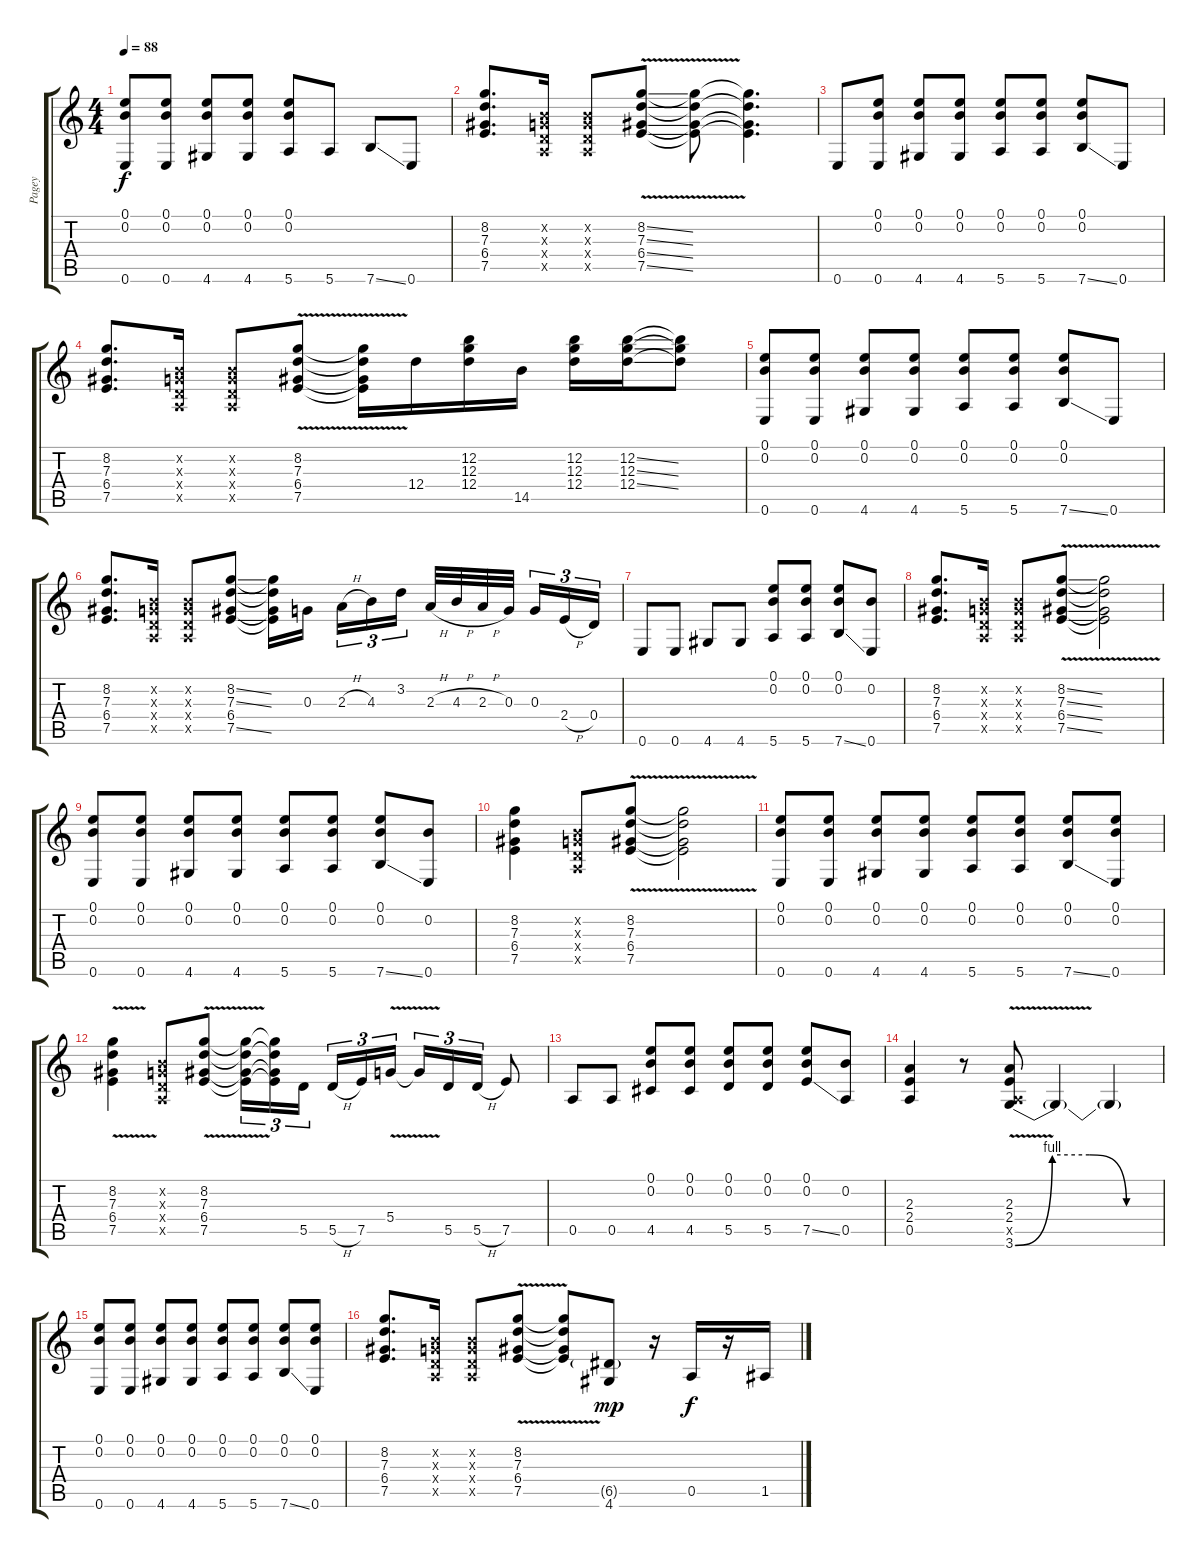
\track ("Pagey" "Pagey") {instrument distortionguitar}
\staff {score tabs}
\tuning (E4 B3 G3 D3 A2 E2) {hide}
\ts (4 4)
\tempo 88
\clef g2
\ks c
(0.1 0.2 0.6).8{dy f instrument distortionguitar} (0.1 0.2 0.6).8 (0.1 0.2 4.6).8 (0.1 0.2 4.6).8 (0.1 0.2 5.6).8 5.6.8 7.6{ss}.8 0.6.8 |
(8.2 7.3 6.4 7.5).8{d} (0.2{x} 0.3{x} 0.4{x} 0.5{x}).16 (0.2{x} 0.3{x} 0.4{x} 0.5{x}).8 (8.2{v ss} 7.3{v ss} 6.4{v ss} 7.5{v ss}).8 (8.2{t} 7.3{t} 6.4{t} 7.5{t}).8 (8.2{t} 7.3{t} 6.4{t} 7.5{t}).4{d} |
0.6.8 (0.1 0.2 0.6).8 (0.1 0.2 4.6).8 (0.1 0.2 4.6).8 (0.1 0.2 5.6).8 (0.1 0.2 5.6).8 (0.1 0.2 7.6{ss}).8 0.6.8 |
(8.2 7.3 6.4 7.5).8{d} (0.2{x} 0.3{x} 0.4{x} 0.5{x}).16 (0.2{x} 0.3{x} 0.4{x} 0.5{x}).8 (8.2{v} 7.3{v} 6.4{v} 7.5{v}).8 (8.2{t} 7.3{t} 6.4{t} 7.5{t}).16 12.4.16 (12.2 12.3 12.4).16 14.5.16 (12.2 12.3 12.4).16 (12.2{ss} 12.3{ss} 12.4{ss}).16 (12.2{t} 12.3{t} 12.4{t}).8 |
(0.1 0.2 0.6).8 (0.1 0.2 0.6).8 (0.1 0.2 4.6).8 (0.1 0.2 4.6).8 (0.1 0.2 5.6).8 (0.1 0.2 5.6).8 (0.1 0.2 7.6{ss}).8 0.6.8 |
(8.2 7.3 6.4 7.5).8{d} (0.2{x} 0.3{x} 0.4{x} 0.5{x}).16 (0.2{x} 0.3{x} 0.4{x} 0.5{x}).8 (8.2{ss} 7.3{ss} 6.4 7.5{ss}).8 (8.2{t} 7.3{t} 6.4{t} 7.5{t}).16 0.3.16{beam splitsecondary} 2.3{h}.16{tu (3 2)} 4.3.16{tu (3 2)} 3.2.16{tu (3 2)} 2.3{h}.32 4.3{h}.32 2.3{h}.32 0.3.32{beam splitsecondary} 0.3.16{tu (3 2)} 2.4{h}.16{tu (3 2)} 0.4.16{tu (3 2)} |
0.6.8 0.6.8 4.6.8 4.6.8 (0.1 0.2 5.6).8 (0.1 0.2 5.6).8 (0.1 0.2 7.6{ss}).8 (0.2 0.6).8 |
(8.2 7.3 6.4 7.5).8{d} (0.2{x} 0.3{x} 0.4{x} 0.5{x}).16 (0.2{x} 0.3{x} 0.4{x} 0.5{x}).8 (8.2{v ss} 7.3{v ss} 6.4{v ss} 7.5{v ss}).8 (8.2{t} 7.3{t} 6.4{t} 7.5{t}).2 |
(0.1 0.2 0.6).8 (0.1 0.2 0.6).8 (0.1 0.2 4.6).8 (0.1 0.2 4.6).8 (0.1 0.2 5.6).8 (0.1 0.2 5.6).8 (0.1 0.2 7.6{ss}).8 (0.2 0.6).8 |
(8.2 7.3 6.4 7.5).4 (0.2{x} 0.3{x} 0.4{x} 0.5{x}).8 (8.2{v} 7.3{v} 6.4{v} 7.5{v}).8 (8.2{t} 7.3{t} 6.4{t} 7.5{t}).2 |
(0.1 0.2 0.6).8 (0.1 0.2 0.6).8 (0.1 0.2 4.6).8 (0.1 0.2 4.6).8 (0.1 0.2 5.6).8 (0.1 0.2 5.6).8 (0.1 0.2 7.6{ss}).8 (0.1 0.2 0.6).8 |
(8.2{v} 7.3{v} 6.4{v} 7.5{v}).4 (0.2{x} 0.3{x} 0.4{x} 0.5{x}).8 (8.2{v} 7.3{v} 6.4{v} 7.5{v}).8 (8.2{t} 7.3{t} 6.4{t} 7.5{t}).16{tu (3 2)} (8.2{t} 7.3{t} 6.4{t} 7.5{t}).16{tu (3 2)} 5.5.16{tu (3 2) beam splitsecondary} 5.5{h}.16{tu (3 2)} 7.5.16{tu (3 2)} 5.4{v}.16{tu (3 2)} 5.4{t}.16{tu (3 2)} 5.5.16{tu (3 2)} 5.5{h}.16{tu (3 2)} 7.5.8 |
0.5.8 0.5.8 (0.1 0.2 4.5).8 (0.1 0.2 4.5).8 (0.1 0.2 5.5).8 (0.1 0.2 5.5).8 (0.1 0.2 7.5{ss}).8 (0.2 0.5).8 |
(2.3 2.4 0.5).4 r.8 (2.3{v} 2.4{v} 0.5{v x} 3.6{be (custom 0 0 15 4 30 4 45 0 60 0) v}).8 3.6{t}.4 3.6{t}.4 |
(0.1 0.2 0.6).8 (0.1 0.2 0.6).8 (0.1 0.2 4.6).8 (0.1 0.2 4.6).8 (0.1 0.2 5.6).8 (0.1 0.2 5.6).8 (0.1 0.2 7.6{ss}).8 (0.1 0.2 0.6).8 |
(8.2 7.3 6.4 7.5).8{d} (0.2{x} 0.3{x} 0.4{x} 0.5{x}).16 (0.2{x} 0.3{x} 0.4{x} 0.5{x}).8 (8.2{v} 7.3{v} 6.4{v} 7.5{v}).8 (8.2{t} 7.3{t} 6.4{t} 7.5{t}).8 (6.5{g} 4.6).8{dy mp} r.16 0.5.16{dy f} r.16 1.5.16
